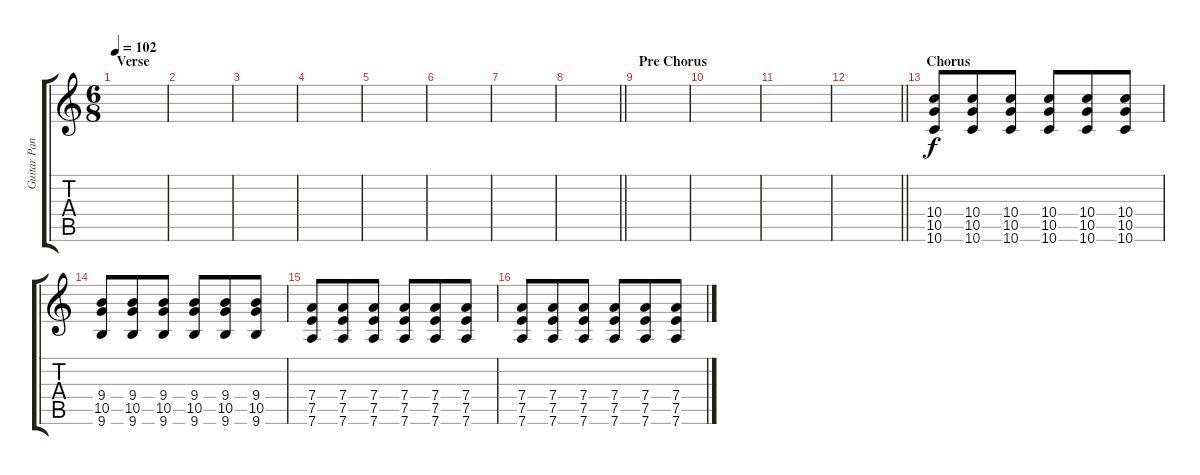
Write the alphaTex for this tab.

\track ("Guitar Panned Central" "Guitar Pan") {instrument distortionguitar}
\staff {score tabs}
\tuning (E4 B3 G3 D3 A2 D2) {hide}
\ts (6 8)
\section ("" "Verse")
\tempo 102
\clef g2
\ks aminor
|
|
|
|
|
|
|
\barLineRight lightlight
|
\section ("" "Pre Chorus")
|
|
|
\barLineRight lightlight
|
\section ("" "Chorus")
(10.4 10.5 10.6).8 (10.4 10.5 10.6).8 (10.4 10.5 10.6).8 (10.4 10.5 10.6).8 (10.4 10.5 10.6).8 (10.4 10.5 10.6).8 |
(9.4 10.5 9.6).8 (9.4 10.5 9.6).8 (9.4 10.5 9.6).8 (9.4 10.5 9.6).8 (9.4 10.5 9.6).8 (9.4 10.5 9.6).8 |
(7.4 7.5 7.6).8 (7.4 7.5 7.6).8 (7.4 7.5 7.6).8 (7.4 7.5 7.6).8 (7.4 7.5 7.6).8 (7.4 7.5 7.6).8 |
(7.4 7.5 7.6).8 (7.4 7.5 7.6).8 (7.4 7.5 7.6).8 (7.4 7.5 7.6).8 (7.4 7.5 7.6).8 (7.4 7.5 7.6).8
